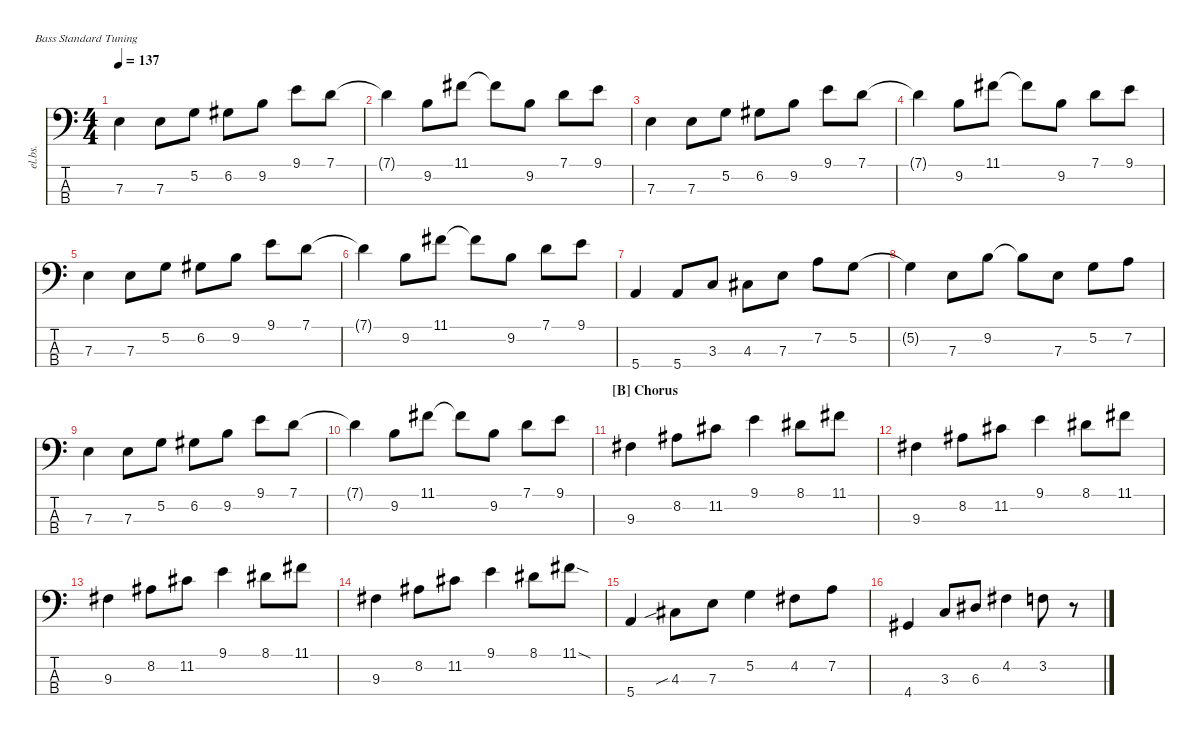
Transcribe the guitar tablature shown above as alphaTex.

\defaultSystemsLayout 4
\hideDynamics
\bracketExtendMode nobrackets
\otherSystemsTrackNameOrientation horizontal
\track ("Electric Bass" "el.bs.") {instrument electricbassfinger}
\staff {score tabs}
\tuning (G2 D2 A1 E1)
\ts (4 4)
\tempo 137
\clef f4
\ks c
7.3.4{dy mf beam Down} 7.3.8{beam Down} 5.2.8{beam Down} 6.2{acc #}.8{beam Down} 9.2.8{beam Down} 9.1.8{beam Down} 7.1.8{beam Down} |
7.1{t}.4{beam Down} 9.2.8{beam Down} 11.1{acc #}.8{beam Down} 11.1{t acc #}.8{beam Down} 9.2.8{beam Down} 7.1.8{beam Down} 9.1.8{beam Down} |
7.3.4{beam Down} 7.3.8{beam Down} 5.2.8{beam Down} 6.2{acc #}.8{beam Down} 9.2.8{beam Down} 9.1.8{beam Down} 7.1.8{beam Down} |
7.1{t}.4{beam Down} 9.2.8{beam Down} 11.1{acc #}.8{beam Down} 11.1{t acc #}.8{beam Down} 9.2.8{beam Down} 7.1.8{beam Down} 9.1.8{beam Down} |
7.3.4{beam Down} 7.3.8{beam Down} 5.2.8{beam Down} 6.2{acc #}.8{beam Down} 9.2.8{beam Down} 9.1.8{beam Down} 7.1.8{beam Down} |
7.1{t}.4{beam Down} 9.2.8{beam Down} 11.1{acc #}.8{beam Down} 11.1{t acc #}.8{beam Down} 9.2.8{beam Down} 7.1.8{beam Down} 9.1.8{beam Down} |
5.4.4{beam Up} 5.4.8{beam Up} 3.3.8{beam Up} 4.3{acc #}.8{beam Down} 7.3.8{beam Down} 7.2.8{beam Down} 5.2.8{beam Down} |
5.2{t}.4{beam Down} 7.3.8{beam Down} 9.2.8{beam Down} 9.2{t}.8{beam Down} 7.3.8{beam Down} 5.2.8{beam Down} 7.2.8{beam Down} |
7.3.4{beam Down} 7.3.8{beam Down} 5.2.8{beam Down} 6.2{acc #}.8{beam Down} 9.2.8{beam Down} 9.1.8{beam Down} 7.1.8{beam Down} |
7.1{t}.4{beam Down} 9.2.8{beam Down} 11.1{acc #}.8{beam Down} 11.1{t acc #}.8{beam Down} 9.2.8{beam Down} 7.1.8{beam Down} 9.1.8{beam Down} |
\section ("B" "Chorus")
9.3{acc #}.4{beam Down} 8.2{acc #}.8{beam Down} 11.2{acc #}.8{beam Down} 9.1.4{beam Down} 8.1{acc #}.8{beam Down} 11.1{acc #}.8{beam Down} |
9.3{acc #}.4{beam Down} 8.2{acc #}.8{beam Down} 11.2{acc #}.8{beam Down} 9.1.4{beam Down} 8.1{acc #}.8{beam Down} 11.1{acc #}.8{beam Down} |
9.3{acc #}.4{beam Down} 8.2{acc #}.8{beam Down} 11.2{acc #}.8{beam Down} 9.1.4{beam Down} 8.1{acc #}.8{beam Down} 11.1{acc #}.8{beam Down} |
9.3{acc #}.4{beam Down} 8.2{acc #}.8{beam Down} 11.2{acc #}.8{beam Down} 9.1.4{beam Down} 8.1{acc #}.8{beam Down} 11.1{sod acc #}.8{beam Down} |
5.4.4{beam Up} 4.3{sib acc #}.8{beam Down} 7.3.8{beam Down} 5.2.4{beam Down} 4.2{acc #}.8{beam Down} 7.2.8{beam Down} |
4.4{acc #}.4{beam Up} 3.3.8{beam Up} 6.3{acc #}.8{beam Up} 4.2{acc #}.4{beam Down} 3.2.8{beam Down} r.8{beam Down}
